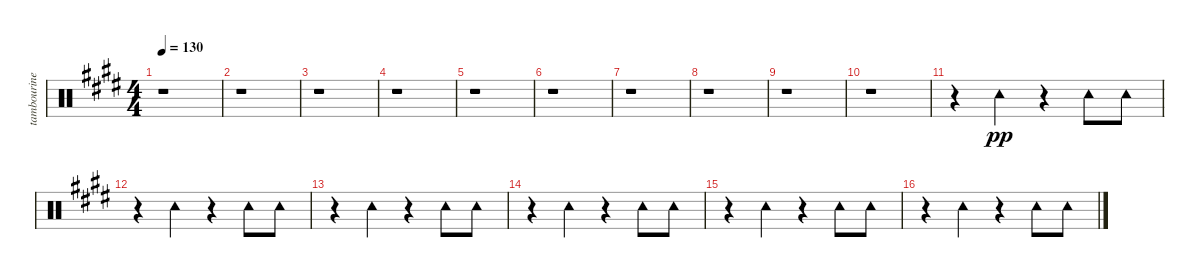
\track ("tambourine" "tambourine") {instrument percussion}
\staff {score}
\articulation defaults
\ts (4 4)
\tempo 130
\clef neutral
\ks e
r.1{dy pp} |
r.1 |
r.1 |
r.1 |
r.1 |
r.1 |
r.1 |
r.1 |
r.1 |
r.1 |
r.4 "Tambourine (hit)".4 r.4 "Tambourine (hit)".8 "Tambourine (hit)".8 |
r.4 "Tambourine (hit)".4 r.4 "Tambourine (hit)".8 "Tambourine (hit)".8 |
r.4 "Tambourine (hit)".4 r.4 "Tambourine (hit)".8 "Tambourine (hit)".8 |
r.4 "Tambourine (hit)".4 r.4 "Tambourine (hit)".8 "Tambourine (hit)".8 |
r.4 "Tambourine (hit)".4 r.4 "Tambourine (hit)".8 "Tambourine (hit)".8 |
r.4 "Tambourine (hit)".4 r.4 "Tambourine (hit)".8 "Tambourine (hit)".8
